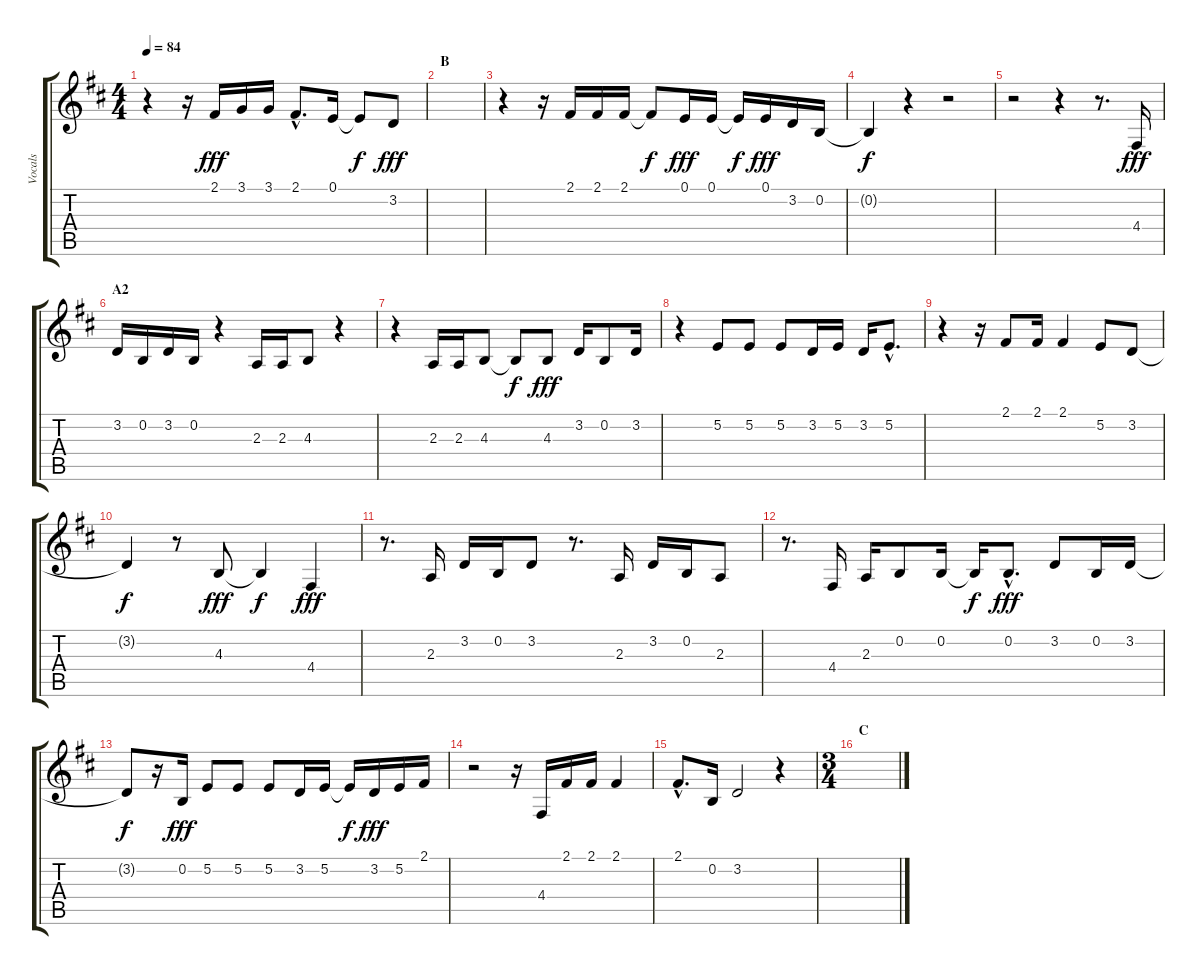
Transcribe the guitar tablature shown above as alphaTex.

\track ("Vocals" "Vocals") {instrument lead6voice}
\staff {score tabs}
\tuning (E4 B3 G3 D3 A2 E2) {hide}
\ts (4 4)
\tempo 84
\clef g2
\ks d
r.4{dy fff} r.16 2.1.16 3.1.16 3.1.16 2.1{hac}.8{d} 0.1.16 0.1{t}.8{dy f} 3.2.8{dy fff} |
\section ("" "B")
|
r.4 r.16 2.1.16 2.1.16 2.1.16 2.1{t}.8{dy f} 0.1.16{dy fff} 0.1.16 0.1{t}.16{dy f} 0.1.16{dy fff} 3.2.16 0.2.16 |
0.2{t}.4{dy f} r.4 r.2 |
r.2 r.4 r.8{d} 4.4.16{dy fff} |
\section ("" "A2")
3.2.16 0.2.16 3.2.16 0.2.16 r.4 2.3.16 2.3.16 4.3.8 r.4 |
r.4 2.3.16 2.3.16 4.3.8 4.3{t}.8{dy f} 4.3.8{dy fff} 3.2.16 0.2.8 3.2.16 |
r.4 5.2.8 5.2.8 5.2.8 3.2.16 5.2.16 3.2.16 5.2{hac}.8{d} |
r.4 r.16 2.1.8 2.1.16 2.1.4 5.2.8 3.2.8 |
3.2{t}.4{dy f} r.8 4.3.8{dy fff} 4.3{t}.4{dy f} 4.4.4{dy fff} |
r.8{d} 2.3.16 3.2.16 0.2.16 3.2.8 r.8{d} 2.3.16 3.2.16 0.2.16 2.3.8 |
r.8{d} 4.4.16 2.3.16 0.2.8 0.2.16 0.2{t}.16{dy f} 0.2{hac}.8{d dy fff} 3.2.8 0.2.16 3.2.16 |
3.2{t}.8{dy f} r.16 0.2.16{dy fff} 5.2.8 5.2.8 5.2.8 3.2.16 5.2.16 5.2{t}.16{dy f} 3.2.16{dy fff} 5.2.16 2.1.16 |
r.2 r.16 4.4.16 2.1.16 2.1.16 2.1.4 |
2.1{hac}.8{d} 0.2.16 3.2.2 r.4 |
\ts (3 4)
\section ("" "C")
